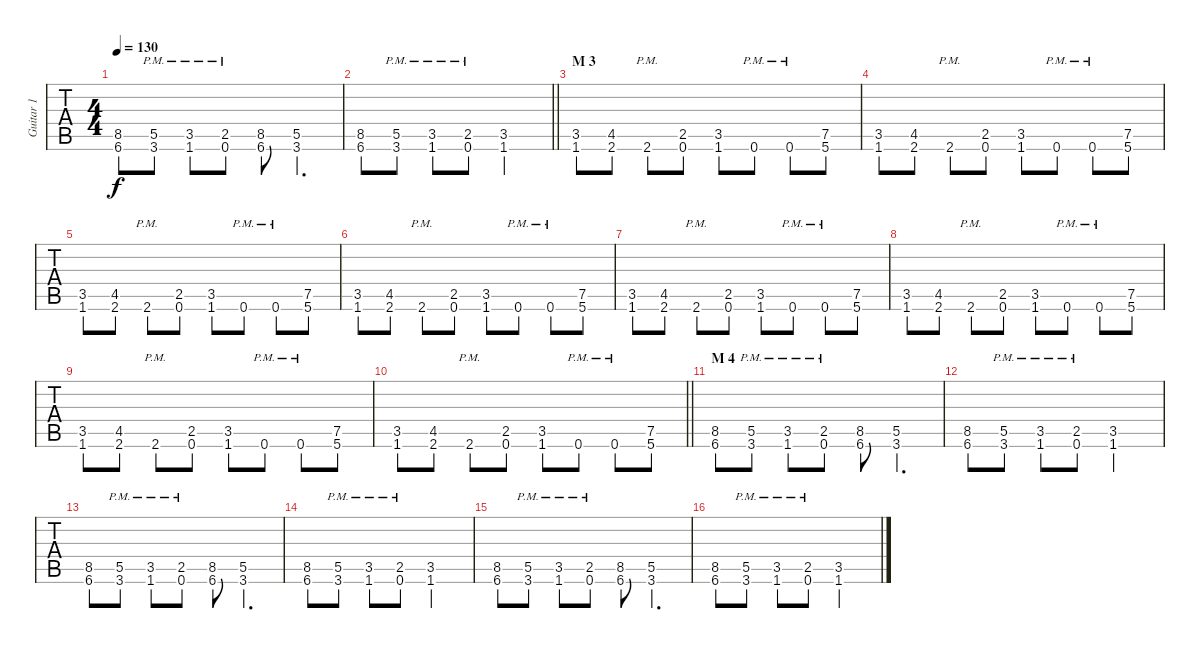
\track ("Guitar 1" "Guitar 1") {instrument distortionguitar}
\staff {tabs}
\tuning (A3 E3 C3 G2 D2 A1) {hide}
\ts (4 4)
\tempo 130
\clef f4
\ks c
(8.5 6.6).8{dy f} (5.5{pm} 3.6{pm}).8 (3.5{pm} 1.6{pm}).8 (2.5{pm} 0.6{pm}).8 (8.5 6.6).8 (5.5 3.6).4{d} |
\barLineRight lightlight
(8.5 6.6).8 (5.5{pm} 3.6{pm}).8 (3.5{pm} 1.6{pm}).8 (2.5{pm} 0.6{pm}).8 (3.5 1.6).2 |
\section ("" "M 3")
(3.5 1.6).8 (4.5 2.6).8 2.6{pm}.8 (2.5 0.6).8 (3.5 1.6).8 0.6{pm}.8 0.6{pm}.8 (7.5 5.6).8 |
(3.5 1.6).8 (4.5 2.6).8 2.6{pm}.8 (2.5 0.6).8 (3.5 1.6).8 0.6{pm}.8 0.6{pm}.8 (7.5 5.6).8 |
(3.5 1.6).8 (4.5 2.6).8 2.6{pm}.8 (2.5 0.6).8 (3.5 1.6).8 0.6{pm}.8 0.6{pm}.8 (7.5 5.6).8 |
(3.5 1.6).8 (4.5 2.6).8 2.6{pm}.8 (2.5 0.6).8 (3.5 1.6).8 0.6{pm}.8 0.6{pm}.8 (7.5 5.6).8 |
(3.5 1.6).8 (4.5 2.6).8 2.6{pm}.8 (2.5 0.6).8 (3.5 1.6).8 0.6{pm}.8 0.6{pm}.8 (7.5 5.6).8 |
(3.5 1.6).8 (4.5 2.6).8 2.6{pm}.8 (2.5 0.6).8 (3.5 1.6).8 0.6{pm}.8 0.6{pm}.8 (7.5 5.6).8 |
(3.5 1.6).8 (4.5 2.6).8 2.6{pm}.8 (2.5 0.6).8 (3.5 1.6).8 0.6{pm}.8 0.6{pm}.8 (7.5 5.6).8 |
\barLineRight lightlight
(3.5 1.6).8 (4.5 2.6).8 2.6{pm}.8 (2.5 0.6).8 (3.5 1.6).8 0.6{pm}.8 0.6{pm}.8 (7.5 5.6).8 |
\section ("" "M 4")
(8.5 6.6).8 (5.5{pm} 3.6{pm}).8 (3.5{pm} 1.6{pm}).8 (2.5{pm} 0.6{pm}).8 (8.5 6.6).8 (5.5 3.6).4{d} |
(8.5 6.6).8 (5.5{pm} 3.6{pm}).8 (3.5{pm} 1.6{pm}).8 (2.5{pm} 0.6{pm}).8 (3.5 1.6).2 |
(8.5 6.6).8 (5.5{pm} 3.6{pm}).8 (3.5{pm} 1.6{pm}).8 (2.5{pm} 0.6{pm}).8 (8.5 6.6).8 (5.5 3.6).4{d} |
(8.5 6.6).8 (5.5{pm} 3.6{pm}).8 (3.5{pm} 1.6{pm}).8 (2.5{pm} 0.6{pm}).8 (3.5 1.6).2 |
(8.5 6.6).8 (5.5{pm} 3.6{pm}).8 (3.5{pm} 1.6{pm}).8 (2.5{pm} 0.6{pm}).8 (8.5 6.6).8 (5.5 3.6).4{d} |
(8.5 6.6).8 (5.5{pm} 3.6{pm}).8 (3.5{pm} 1.6{pm}).8 (2.5{pm} 0.6{pm}).8 (3.5 1.6).2
